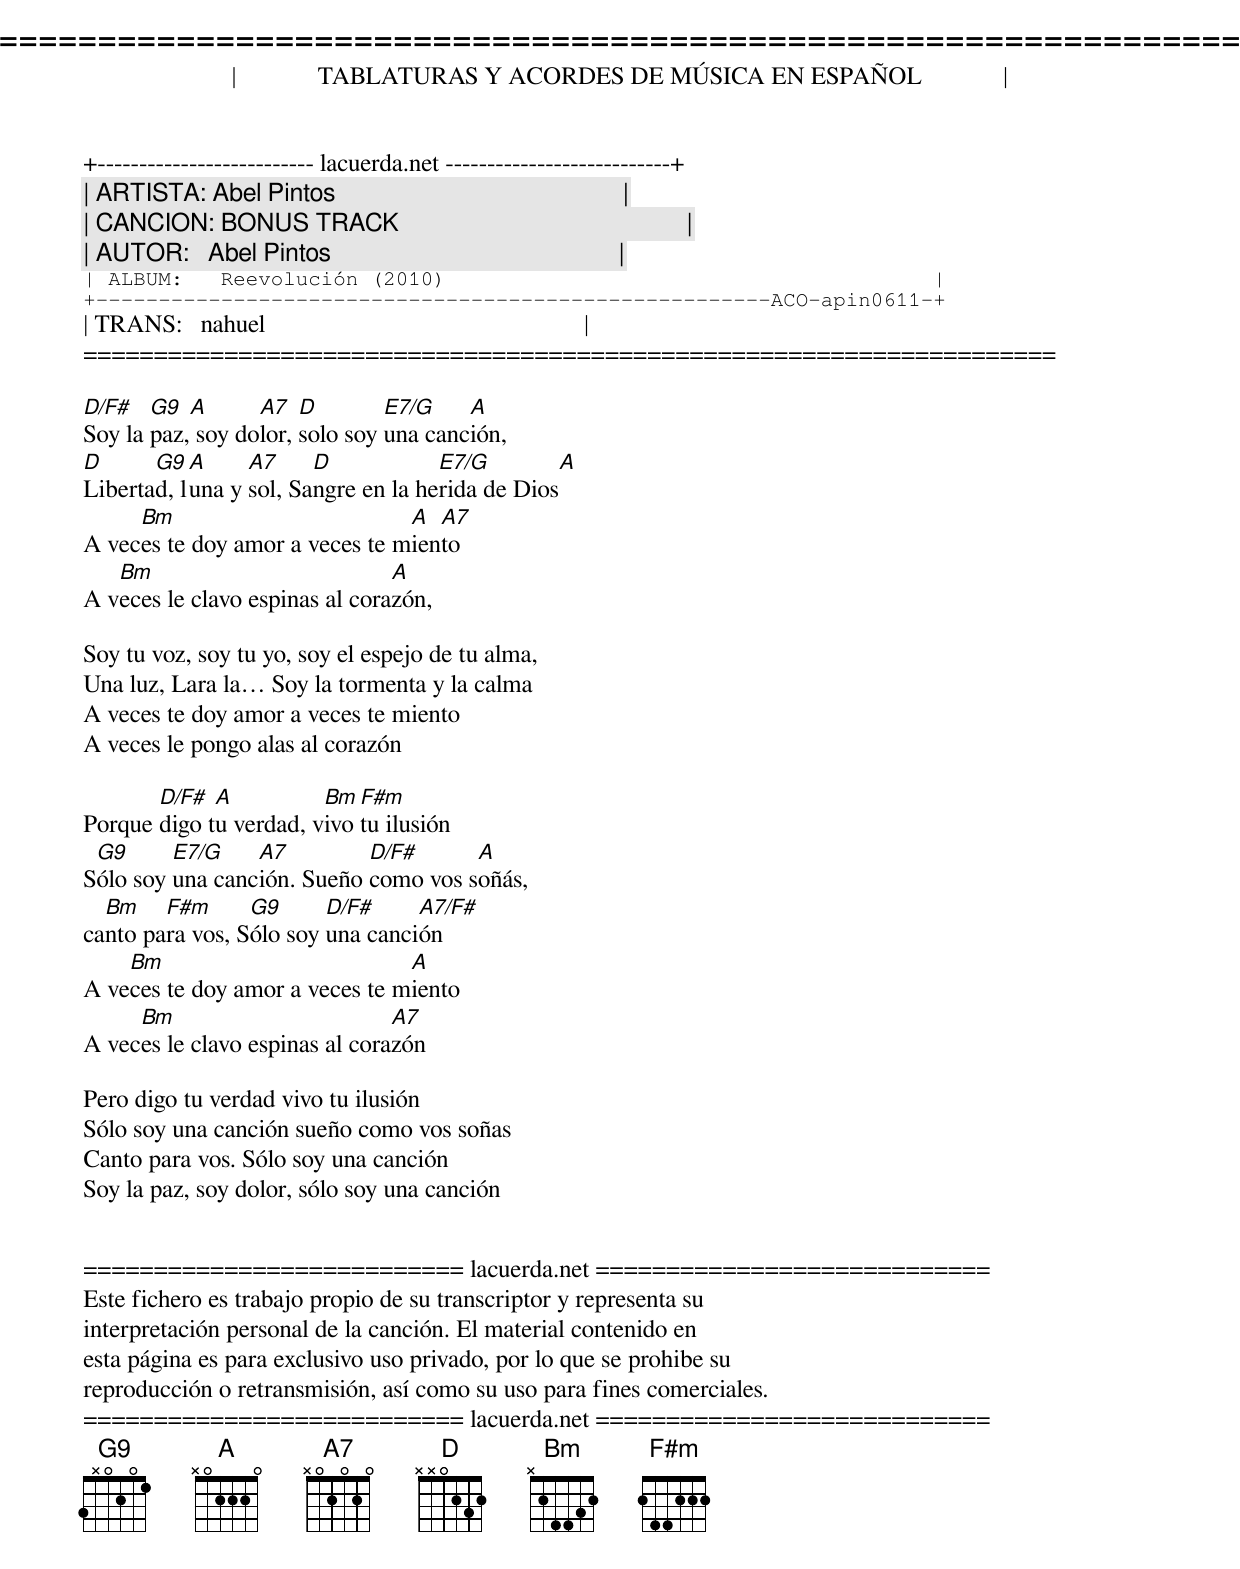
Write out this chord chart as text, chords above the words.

=====================================================================
|             TABLATURAS Y ACORDES DE MÚSICA EN ESPAÑOL             |
+-------------------------- lacuerda.net ---------------------------+
| ARTISTA: Abel Pintos                                              |
| CANCION: BONUS TRACK                                              |
| AUTOR:   Abel Pintos                                              |
| ALBUM:   Reevolución (2010)                                       |
+------------------------------------------------------ACO-apin0611-+
| TRANS:   nahuel                                                   |
=====================================================================

D/F#   G9  A      A7   D        E7/G    A
Soy la paz, soy dolor, solo soy una canción,
D      G9  A     A7     D            E7/G         A
Libertad, luna y sol, Sangre en la herida de Dios
     Bm                         A  A7
A veces te doy amor a veces te miento
   Bm                           A
A veces le clavo espinas al corazón,

Soy tu voz, soy tu yo, soy el espejo de tu alma,
Una luz, Lara la Soy la tormenta y la calma
A veces te doy amor a veces te miento
A veces le pongo alas al corazón

       D/F#  A          Bm  F#m
Porque digo tu verdad, vivo tu ilusión
 G9      E7/G    A7         D/F#      A
Sólo soy una canción. Sueño como vos soñás,
  Bm    F#m      G9      D/F#     A7/F#
canto para vos, Sólo soy una canción
    Bm                          A
A veces te doy amor a veces te miento
     Bm                         A7
A veces le clavo espinas al corazón

Pero digo tu verdad vivo tu ilusión
Sólo soy una canción sueño como vos soñas
Canto para vos. Sólo soy una canción
Soy la paz, soy dolor, sólo soy una canción


=========================== lacuerda.net ============================
Este fichero es trabajo propio de su transcriptor y representa su
interpretación personal de la canción. El material contenido en
esta página es para exclusivo uso privado, por lo que se prohibe su
reproducción o retransmisión, así como su uso para fines comerciales.
=========================== lacuerda.net ============================
